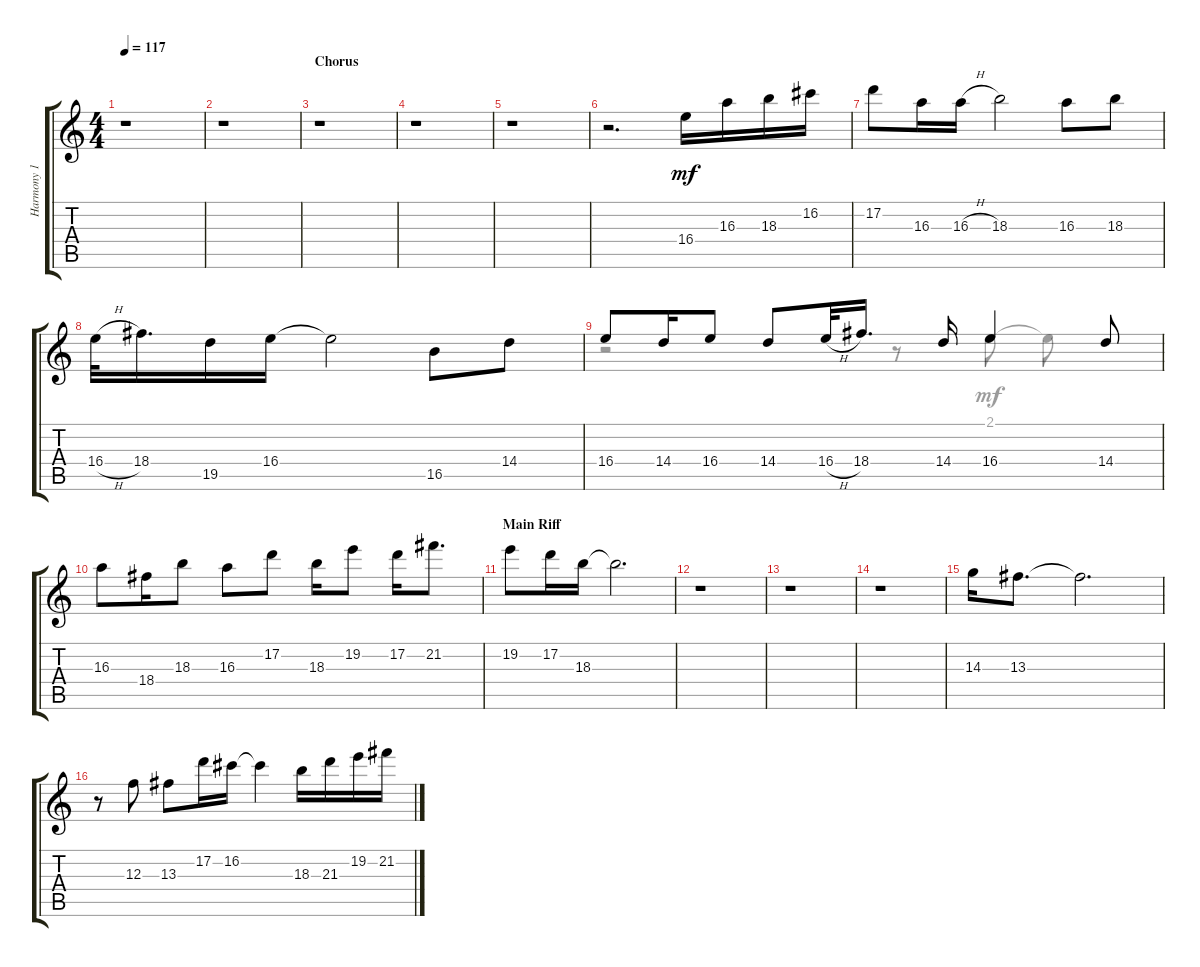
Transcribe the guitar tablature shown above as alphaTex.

\track ("Harmony 1" "Harmony 1") {instrument overdrivenguitar}
\staff {score tabs}
\tuning (D4 A3 F3 C3 G2 C2) {hide}
\voice
\ts (4 4)
\tempo 117
\clef g2
\ks aminor
r.1{dy mf} |
r.1 |
\section ("" "Chorus")
r.1 |
r.1 |
r.1 |
r.2{d} 16.4.16 16.3.16 18.3.16 16.2.16 |
17.2.8 16.3.16 16.3{h}.16 18.3.2 16.3.8 18.3.8 |
16.4{h}.32 18.4.16{d} 19.5.16 16.4.16 16.4{t}.2 16.5.8 14.4.8 |
16.4.8 14.4.16 16.4.8 14.4.8 16.4{h}.32 18.4.16{d} 14.4.16 16.4.4 14.4.8 |
16.3.8 18.4.16 18.3.8 16.3.8 17.2.8 18.3.16 19.2.8 17.2.16 21.2.8{d} |
\section ("" "Main Riff")
19.2.8 17.2.16 18.3.16 18.3{t}.2{d} |
r.1 |
r.1 |
r.1 |
14.3.16 13.3.8{d} 13.3{t}.2{d} |
r.8 12.3.8 13.3.8 17.2.16 16.2.16 16.2{t}.4 18.3.16 21.3.16 19.2.16 21.2.16
\voice
\clef g2
\ottava regular
\simile none
\ks aminor
|
|
|
|
|
|
|
|
r.2 r.8 2.1.8 2.1{t}.8 |
|
|
|
|
|
|
